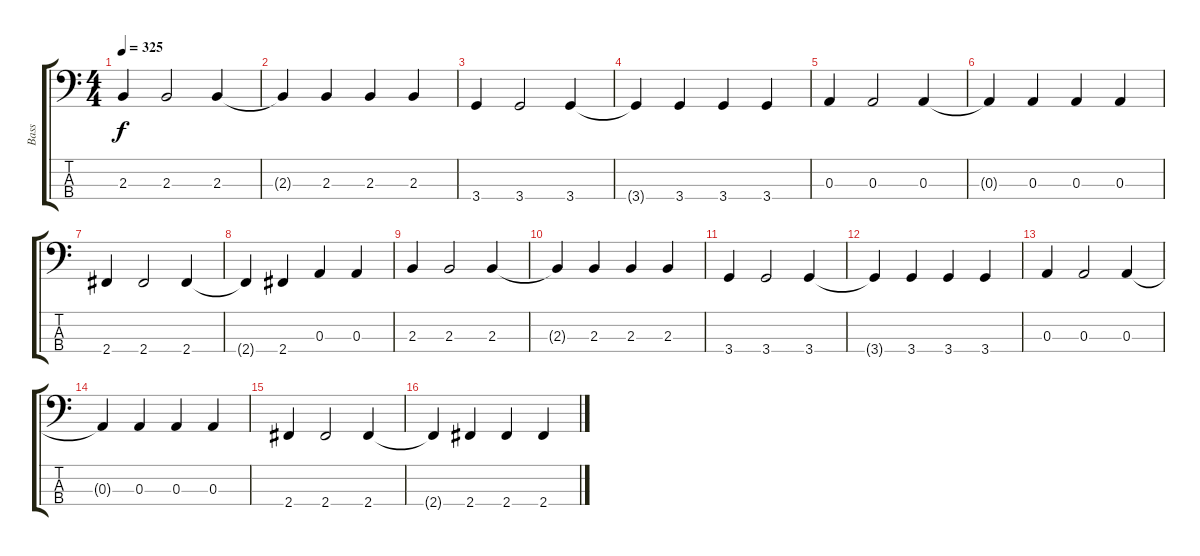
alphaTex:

\track ("Bass" "Bass") {instrument electricbasspick}
\staff {score tabs}
\tuning (G2 D2 A1 E1) {hide}
\ts (4 4)
\tempo 325
\clef f4
\ks c
2.3.4{dy f} 2.3.2 2.3.4 |
2.3{t}.4 2.3.4 2.3.4 2.3.4 |
3.4.4 3.4.2 3.4.4 |
3.4{t}.4 3.4.4 3.4.4 3.4.4 |
0.3.4 0.3.2 0.3.4 |
0.3{t}.4 0.3.4 0.3.4 0.3.4 |
2.4.4 2.4.2 2.4.4 |
2.4{t}.4 2.4.4 0.3.4 0.3.4 |
2.3.4 2.3.2 2.3.4 |
2.3{t}.4 2.3.4 2.3.4 2.3.4 |
3.4.4 3.4.2 3.4.4 |
3.4{t}.4 3.4.4 3.4.4 3.4.4 |
0.3.4 0.3.2 0.3.4 |
0.3{t}.4 0.3.4 0.3.4 0.3.4 |
2.4.4 2.4.2 2.4.4 |
2.4{t}.4 2.4.4 2.4.4 2.4.4
